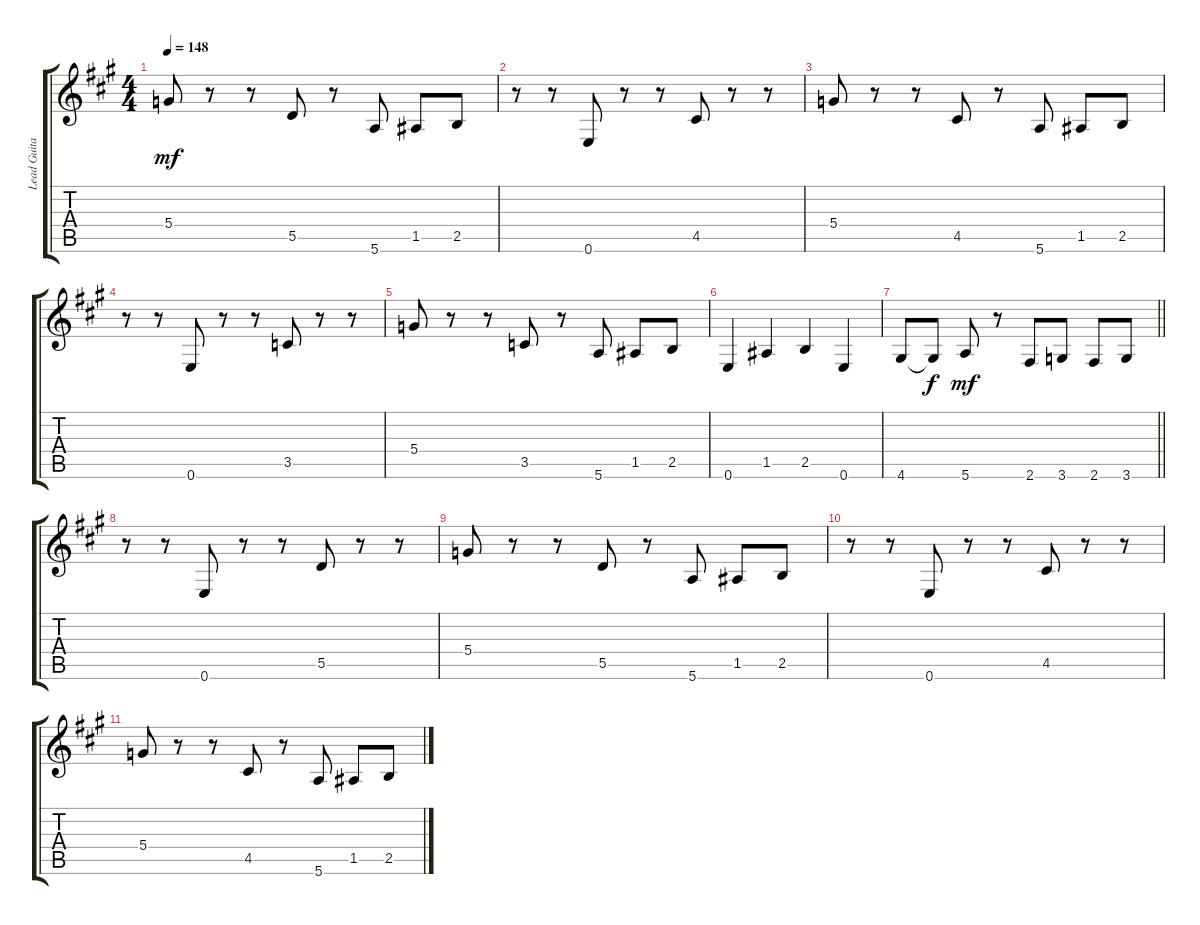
\track ("Lead Guitar clean" "Lead Guita") {instrument electricguitarclean}
\staff {score tabs}
\tuning (E4 B3 G3 D3 A2 E2) {hide}
\ts (4 4)
\tempo 148
\clef g2
\ks a
5.4.8{dy mf} r.8 r.8 5.5.8 r.8 5.6.8 1.5.8 2.5.8 |
r.8 r.8 0.6.8 r.8 r.8 4.5.8 r.8 r.8 |
5.4.8 r.8 r.8 4.5.8 r.8 5.6.8 1.5.8 2.5.8 |
r.8 r.8 0.6.8 r.8 r.8 3.5.8 r.8 r.8 |
5.4.8 r.8 r.8 3.5.8 r.8 5.6.8 1.5.8 2.5.8 |
0.6.4 1.5.4 2.5.4 0.6.4 |
\barLineRight lightlight
4.6.8 4.6{t}.8{dy f} 5.6.8{dy mf} r.8 2.6.8 3.6.8 2.6.8 3.6.8 |
r.8{volume 2} r.8 0.6.8 r.8 r.8 5.5.8 r.8 r.8 |
5.4.8 r.8 r.8 5.5.8 r.8 5.6.8 1.5.8 2.5.8 |
r.8 r.8 0.6.8 r.8 r.8 4.5.8 r.8 r.8 |
5.4.8 r.8 r.8 4.5.8 r.8 5.6.8 1.5.8 2.5.8
